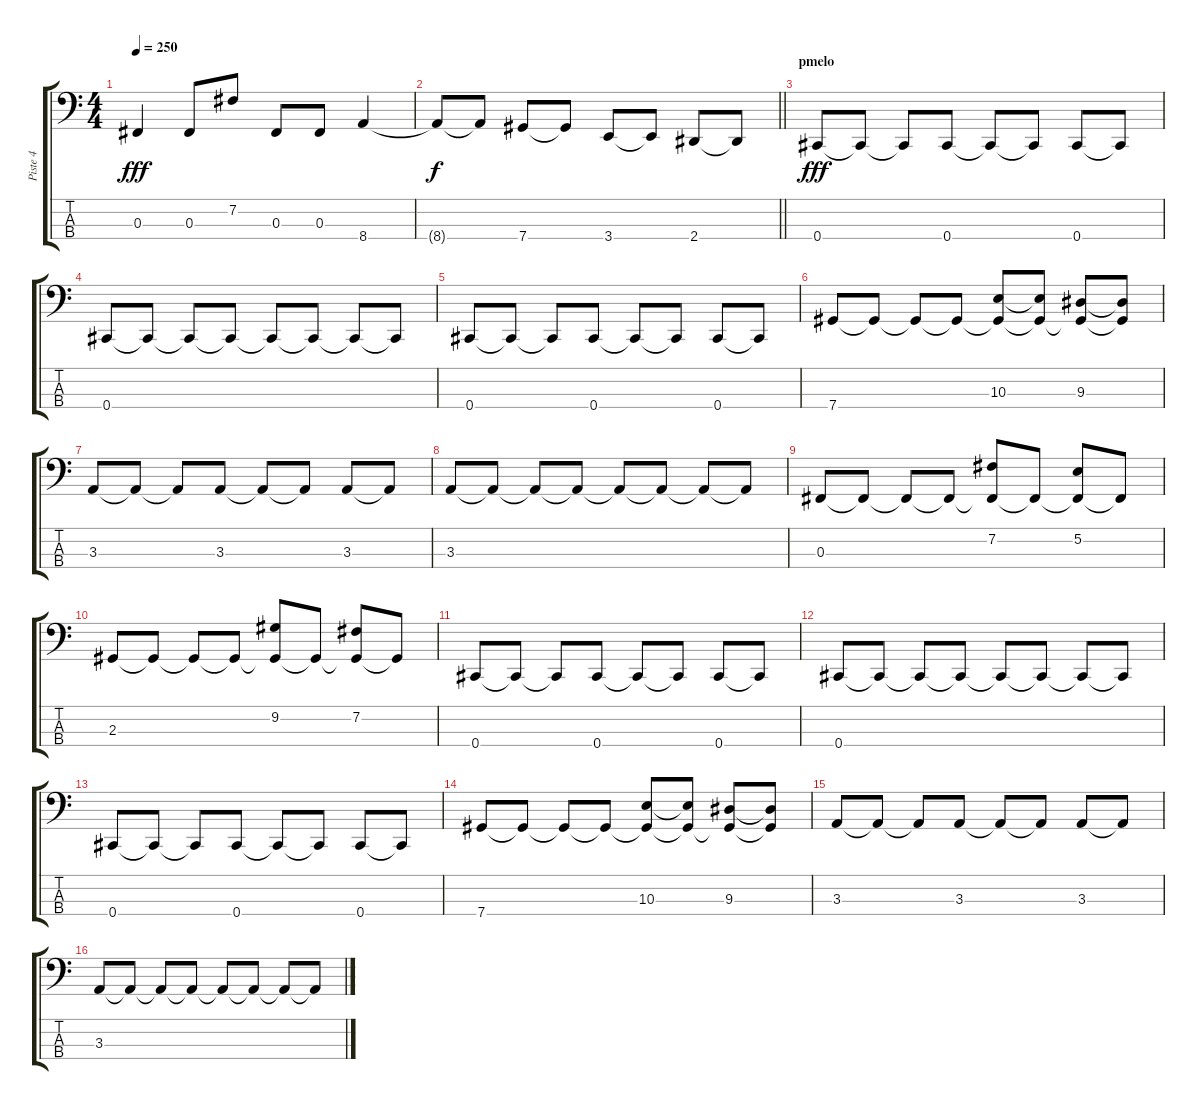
\track ("Piste 4" "Piste 4") {instrument electricbasspick}
\staff {score tabs}
\tuning (E2 B1 Gb1 Db1) {hide}
\ts (4 4)
\tempo 250
\clef f4
\ks c
0.3.4{dy fff} 0.3.8 7.2.8 0.3.8 0.3.8 8.4.4 |
\barLineRight lightlight
8.4{t}.8{dy f} 8.4{t}.8 7.4.8 7.4{t}.8 3.4.8 3.4{t}.8 2.4.8 2.4{t}.8 |
\section ("" "pmelo")
0.4.8{dy fff} 0.4{t}.8 0.4{t}.8 0.4.8 0.4{t}.8 0.4{t}.8 0.4.8 0.4{t}.8 |
0.4.8 0.4{t}.8 0.4{t}.8 0.4{t}.8 0.4{t}.8 0.4{t}.8 0.4{t}.8 0.4{t}.8 |
0.4.8 0.4{t}.8 0.4{t}.8 0.4.8 0.4{t}.8 0.4{t}.8 0.4.8 0.4{t}.8 |
7.4.8 7.4{t}.8 7.4{t}.8 7.4{t}.8 (10.3 7.4{t}).8 (10.3{t} 7.4{t}).8 (9.3 7.4{t}).8 (9.3{t} 7.4{t}).8 |
3.3.8 3.3{t}.8 3.3{t}.8 3.3.8 3.3{t}.8 3.3{t}.8 3.3.8 3.3{t}.8 |
3.3.8 3.3{t}.8 3.3{t}.8 3.3{t}.8 3.3{t}.8 3.3{t}.8 3.3{t}.8 3.3{t}.8 |
0.3.8 0.3{t}.8 0.3{t}.8 0.3{t}.8 (7.2 0.3{t}).8 0.3{t}.8 (5.2 0.3{t}).8 0.3{t}.8 |
2.3.8 2.3{t}.8 2.3{t}.8 2.3{t}.8 (9.2 2.3{t}).8 2.3{t}.8 (7.2 2.3{t}).8 2.3{t}.8 |
0.4.8 0.4{t}.8 0.4{t}.8 0.4.8 0.4{t}.8 0.4{t}.8 0.4.8 0.4{t}.8 |
0.4.8 0.4{t}.8 0.4{t}.8 0.4{t}.8 0.4{t}.8 0.4{t}.8 0.4{t}.8 0.4{t}.8 |
0.4.8 0.4{t}.8 0.4{t}.8 0.4.8 0.4{t}.8 0.4{t}.8 0.4.8 0.4{t}.8 |
7.4.8 7.4{t}.8 7.4{t}.8 7.4{t}.8 (10.3 7.4{t}).8 (10.3{t} 7.4{t}).8 (9.3 7.4{t}).8 (9.3{t} 7.4{t}).8 |
3.3.8 3.3{t}.8 3.3{t}.8 3.3.8 3.3{t}.8 3.3{t}.8 3.3.8 3.3{t}.8 |
3.3.8 3.3{t}.8 3.3{t}.8 3.3{t}.8 3.3{t}.8 3.3{t}.8 3.3{t}.8 3.3{t}.8
